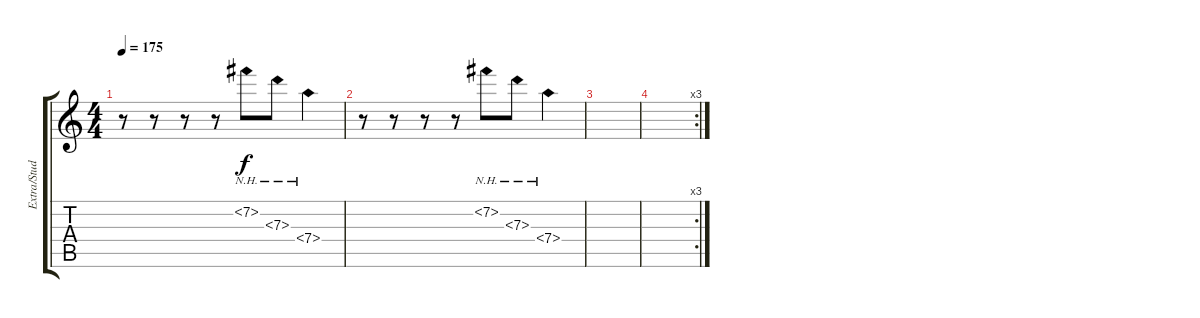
\track ("Extra/Studio" "Extra/Stud") {instrument overdrivenguitar}
\staff {score tabs}
\tuning (E4 B3 G3 D3 A2 D2) {hide}
\ts (4 4)
\tempo 175
\clef g2
\ks c
r.8{dy f} r.8 r.8 r.8 7.2{nh}.8 7.3{nh}.8 7.4{nh}.4 |
r.8 r.8 r.8 r.8 7.2{nh}.8 7.3{nh}.8 7.4{nh}.4 |
|
\rc 3
